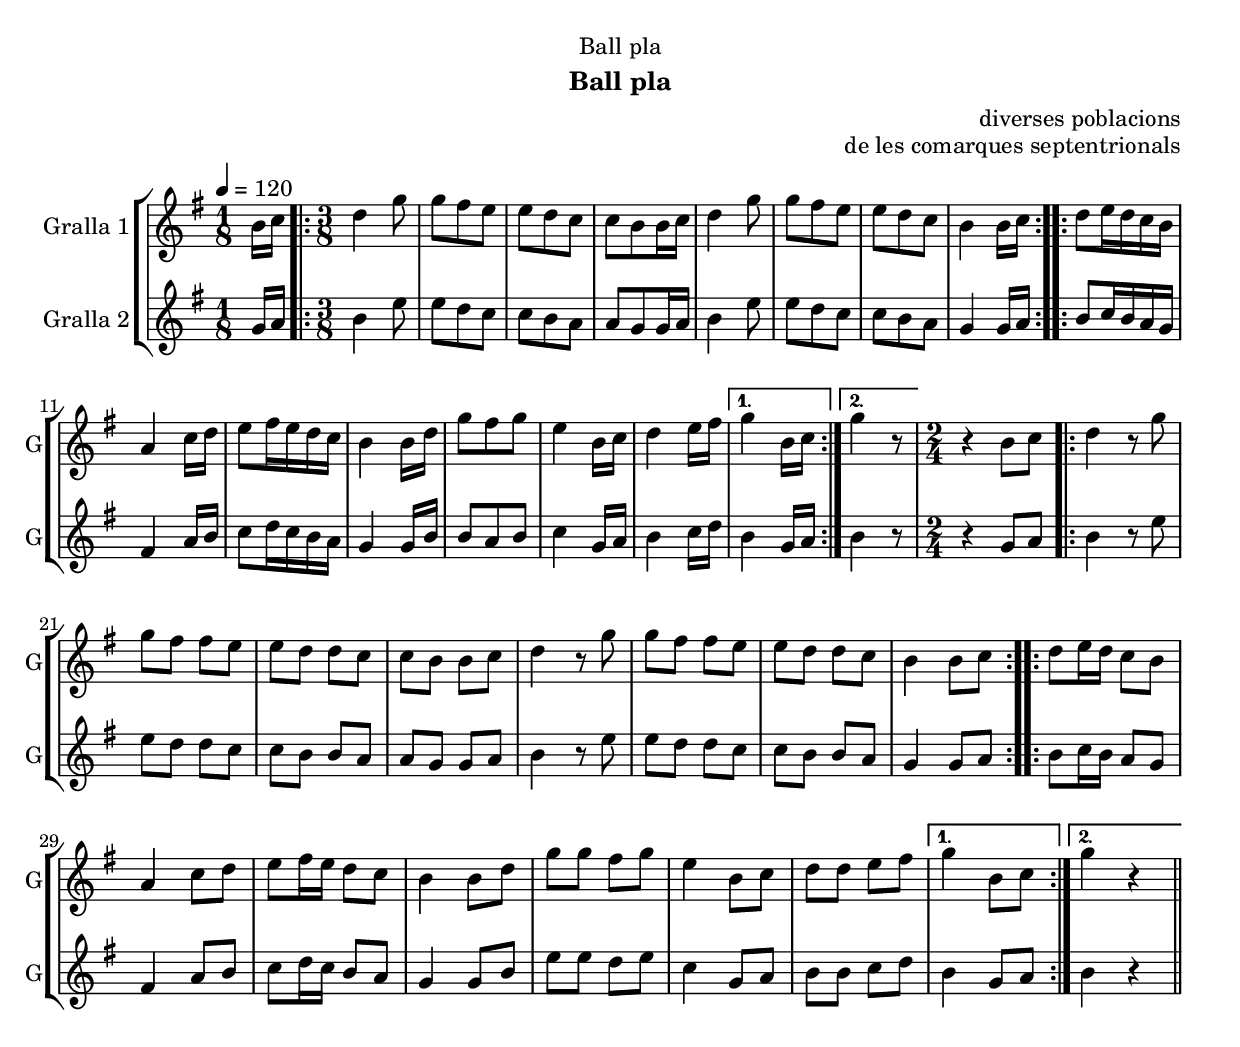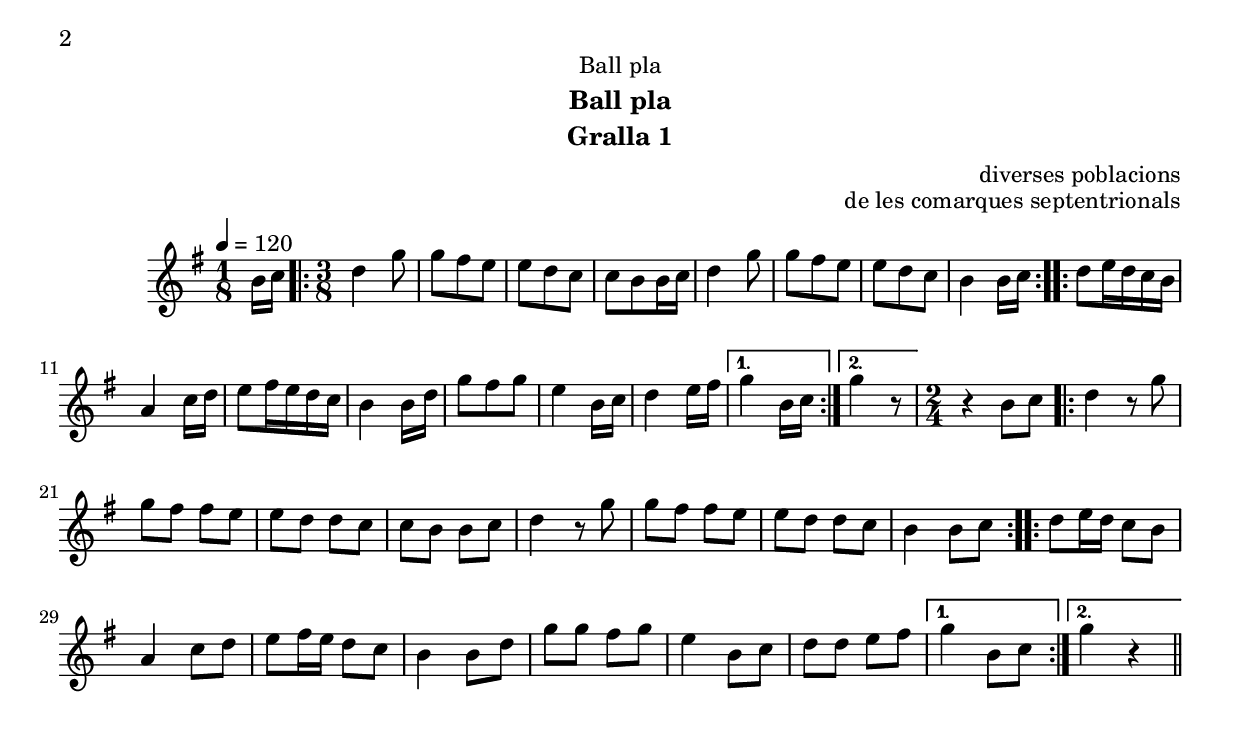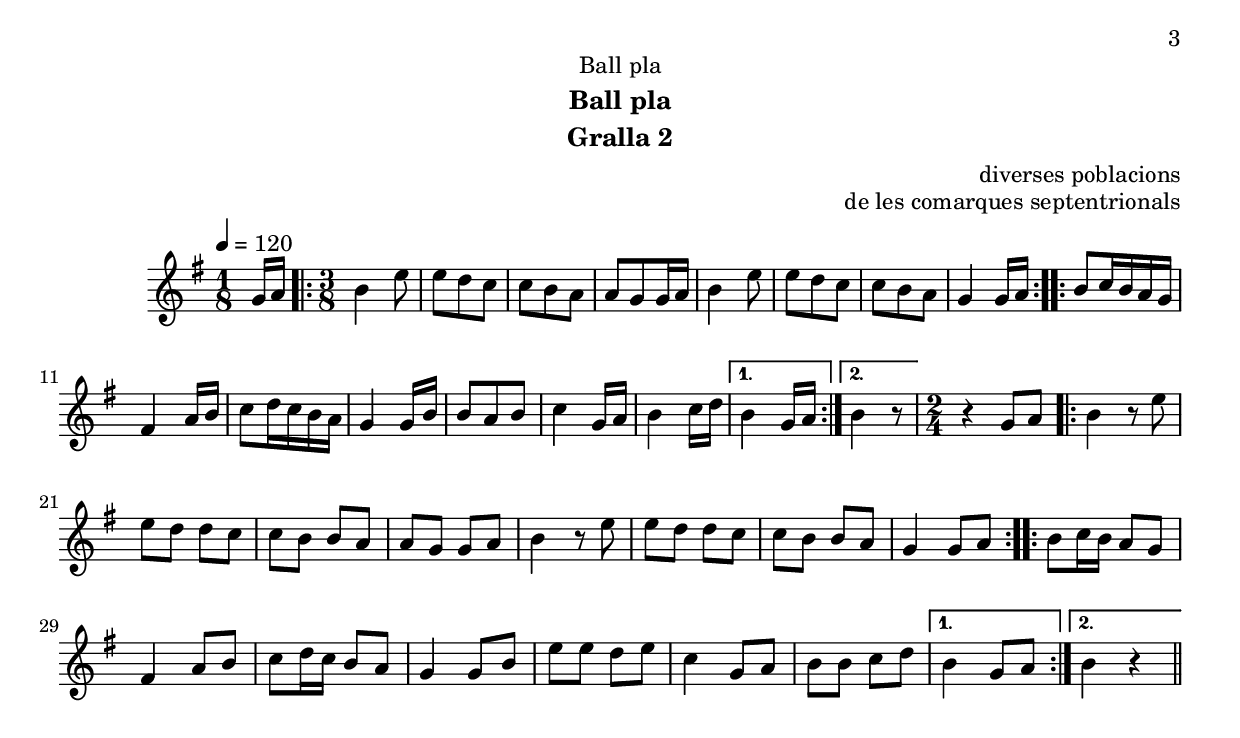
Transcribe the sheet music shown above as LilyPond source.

\version "2.22.1"

\header {
  dedication="Ball pla"
  title=""
  subtitle="Ball pla"
  subsubtitle=""
  poet=""
  meter=""
  piece=""
  composer=""
  arranger="diverses poblacions"
  opus="de les comarques septentrionals"
  instrument=""
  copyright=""
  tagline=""
}

liniaroAa =
\relative b'
{
  \tempo 4=120
  \clef treble
  \key g \major
  \time 1/8
  b16 c  |
  \time 3/8   \repeat volta 2 { d4 g8  |
  g8 fis e  |
  e8 d c  |
  %05
  c8 b b16 c  |
  d4 g8  |
  g8 fis e  |
  e8 d c  |
  b4 b16 c  | }
  %10
  \repeat volta 2 { d8 e16 d c b  |
  a4 c16 d  |
  e8 fis16 e d c  |
  b4 b16 d  |
  g8 fis g  |
  %15
  e4 b16 c  |
  d4 e16 fis }
  \alternative { { g4 b,16 c }
  { g'4 r8 } }
  \time 2/4   r4 b,8 c  |
  %20
  \repeat volta 2 { d4 r8 g  |
  g8 fis fis e  |
  e8 d d c  |
  c8 b b c  |
  d4 r8 g  |
  %25
  g8 fis fis e  |
  e8 d d c  |
  b4 b8 c  | }
  \repeat volta 2 { d8 e16 d c8 b  |
  a4 c8 d  |
  %30
  e8 fis16 e d8 c  |
  b4 b8 d  |
  g8 g fis g  |
  e4 b8 c  |
  d8 d e fis }
  %35
  \alternative { { g4 b,8 c }
  { g'4 r } } \bar "||"
}

liniaroAb =
\relative g'
{
  \tempo 4=120
  \clef treble
  \key g \major
  \time 1/8
  g16 a  |
  \time 3/8   \repeat volta 2 { b4 e8  |
  e8 d c  |
  c8 b a  |
  %05
  a8 g g16 a  |
  b4 e8  |
  e8 d c  |
  c8 b a  |
  g4 g16 a  | }
  %10
  \repeat volta 2 { b8 c16 b a g  |
  fis4 a16 b  |
  c8 d16 c b a  |
  g4 g16 b  |
  b8 a b  |
  %15
  c4 g16 a  |
  b4 c16 d }
  \alternative { { b4 g16 a }
  { b4 r8 } }
  \time 2/4   r4 g8 a  |
  %20
  \repeat volta 2 { b4 r8 e  |
  e8 d d c  |
  c8 b b a  |
  a8 g g a  |
  b4 r8 e  |
  %25
  e8 d d c  |
  c8 b b a  |
  g4 g8 a  | }
  \repeat volta 2 { b8 c16 b a8 g  |
  fis4 a8 b  |
  %30
  c8 d16 c b8 a  |
  g4 g8 b  |
  e8 e d e  |
  c4 g8 a  |
  b8 b c d }
  %35
  \alternative { { b4 g8 a }
  { b4 r } } \bar "||"
}

\bookpart {
  \score {
    \new StaffGroup {
      \override Score.RehearsalMark #'self-alignment-X = #LEFT
      <<
        \new Staff \with {instrumentName = #"Gralla 1" shortInstrumentName = #"G"} \liniaroAa
        \new Staff \with {instrumentName = #"Gralla 2" shortInstrumentName = #"G"} \liniaroAb
      >>
    }
    \layout {}
  }
  \score { \unfoldRepeats
    \new StaffGroup {
      \override Score.RehearsalMark #'self-alignment-X = #LEFT
      <<
        \new Staff \with {instrumentName = #"Gralla 1" shortInstrumentName = #"G"} \liniaroAa
        \new Staff \with {instrumentName = #"Gralla 2" shortInstrumentName = #"G"} \liniaroAb
      >>
    }
    \midi {
      \set Staff.midiInstrument = "oboe"
      \set DrumStaff.midiInstrument = "drums"
    }
  }
}

\bookpart {
  \header {instrument="Gralla 1"}
  \score {
    \new StaffGroup {
      \override Score.RehearsalMark #'self-alignment-X = #LEFT
      <<
        \new Staff \liniaroAa
      >>
    }
    \layout {}
  }
  \score { \unfoldRepeats
    \new StaffGroup {
      \override Score.RehearsalMark #'self-alignment-X = #LEFT
      <<
        \new Staff \liniaroAa
      >>
    }
    \midi {
      \set Staff.midiInstrument = "oboe"
      \set DrumStaff.midiInstrument = "drums"
    }
  }
}

\bookpart {
  \header {instrument="Gralla 2"}
  \score {
    \new StaffGroup {
      \override Score.RehearsalMark #'self-alignment-X = #LEFT
      <<
        \new Staff \liniaroAb
      >>
    }
    \layout {}
  }
  \score { \unfoldRepeats
    \new StaffGroup {
      \override Score.RehearsalMark #'self-alignment-X = #LEFT
      <<
        \new Staff \liniaroAb
      >>
    }
    \midi {
      \set Staff.midiInstrument = "oboe"
      \set DrumStaff.midiInstrument = "drums"
    }
  }
}

